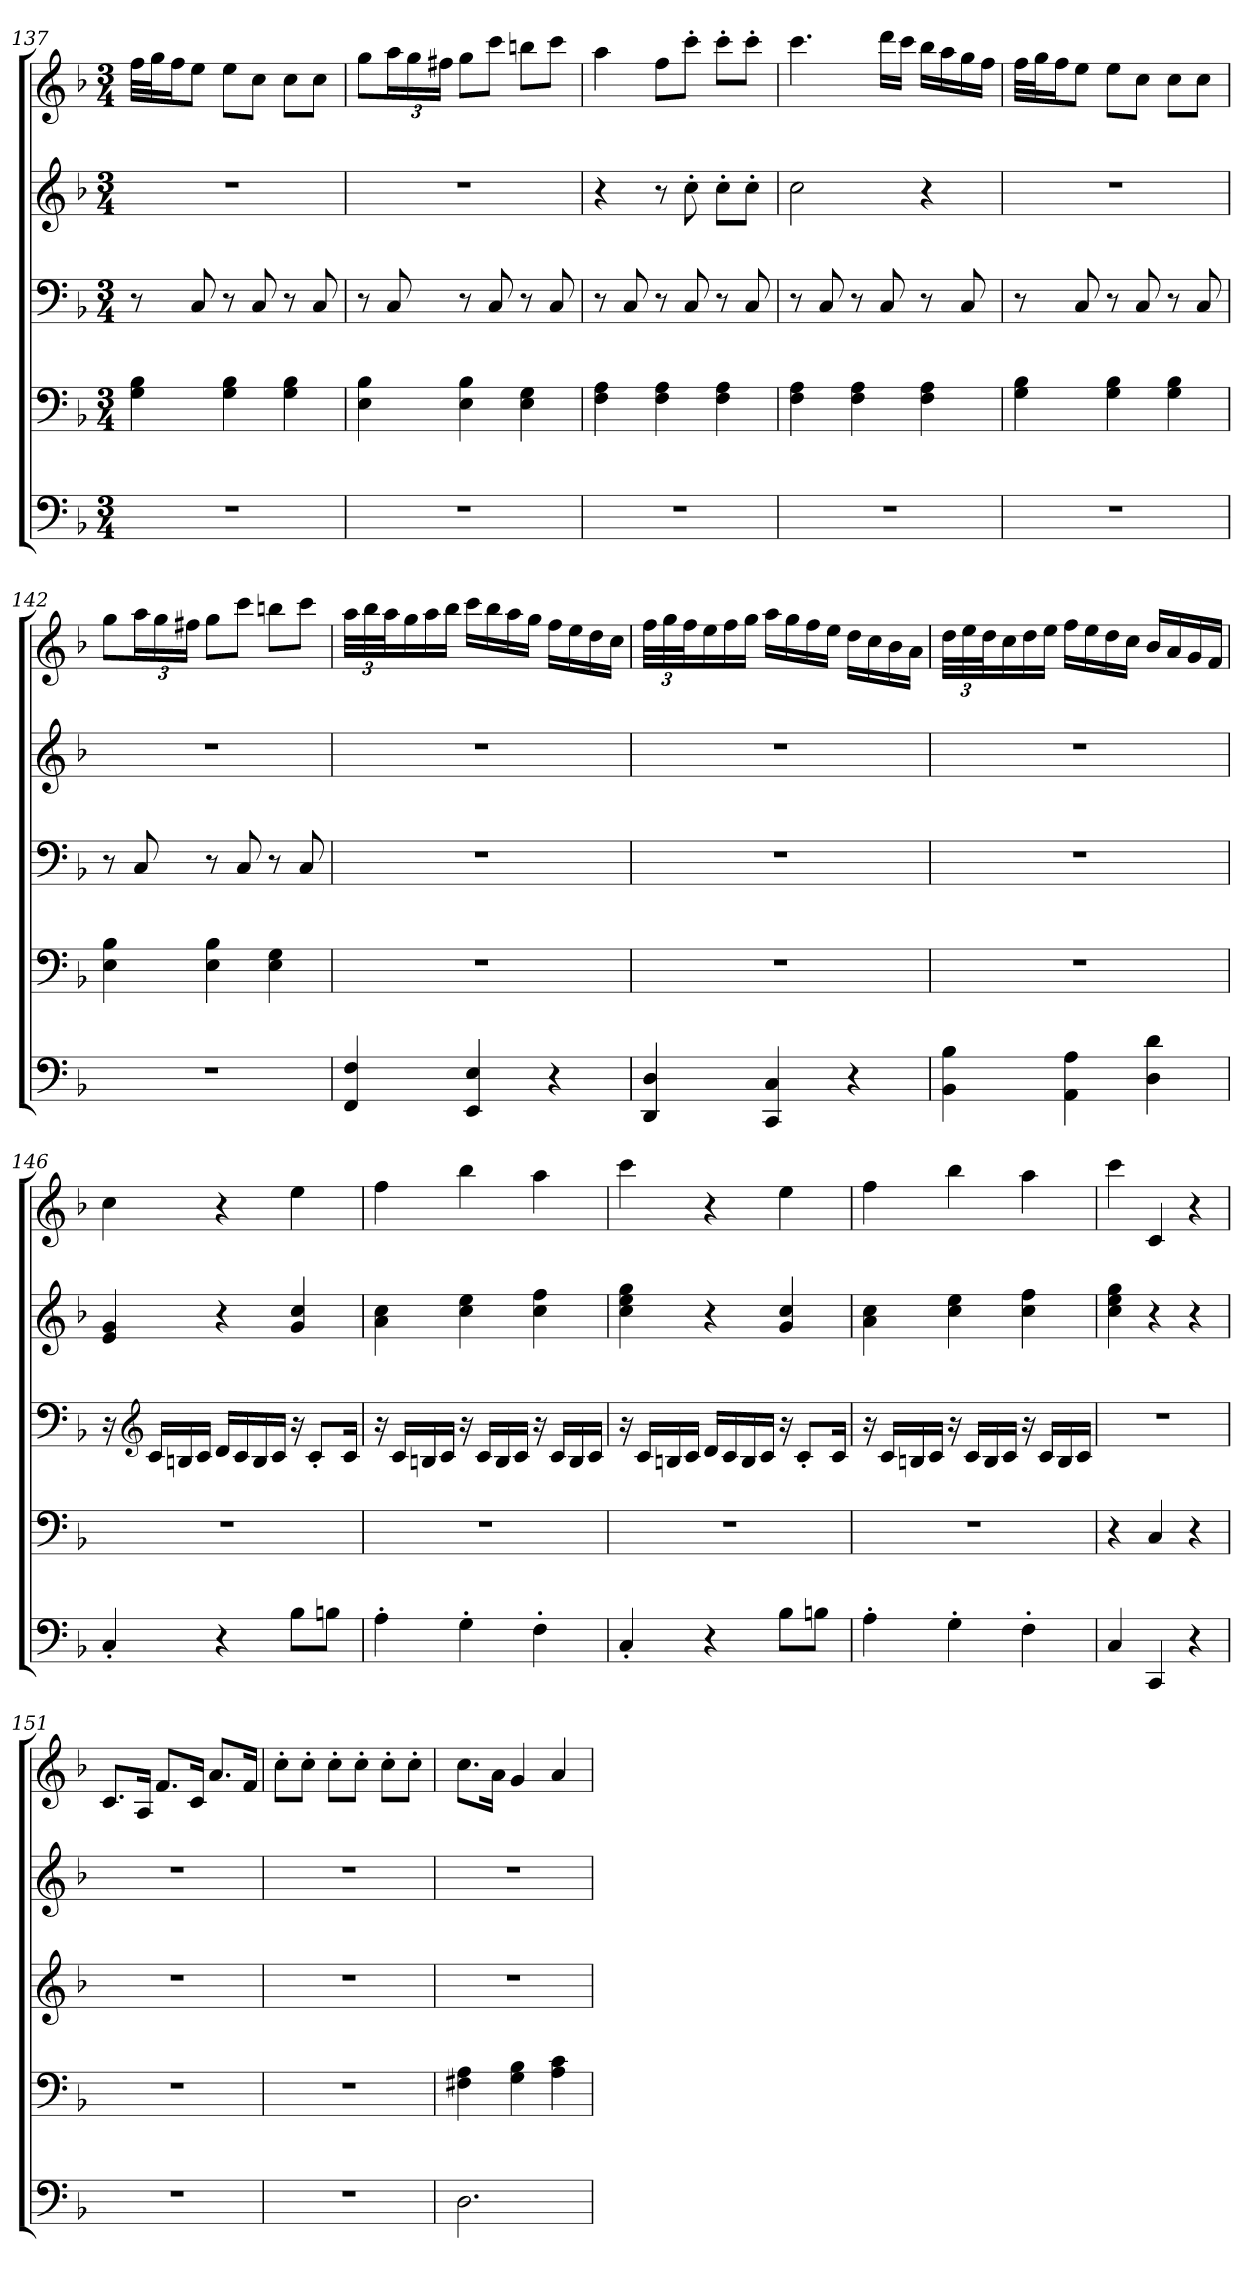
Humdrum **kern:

**kern	**kern	**kern	**kern	**kern
*part5	*part4	*part3	*part2	*part1
*staff5	*staff4	*staff3	*staff2	*staff1
*clefF4	*clefF4	*clefF4	*clefG2	*clefG2
*k[b-]	*k[b-]	*k[b-]	*k[b-]	*k[b-]
*M3/4	*M3/4	*M3/4	*M3/4	*M3/4
=137	=137	=137	=137	=137
2.r	4G\ 4B-\	8r	2.r	32ff\LLL
.	.	.	.	32gg\J
.	.	.	.	16ff\J
.	.	8C/	.	8ee\J
.	4G\ 4B-\	8r	.	8ee\L
.	.	8C/	.	8cc\J
.	4G\ 4B-\	8r	.	8cc\L
.	.	8C/	.	8cc\J
=138	=138	=138	=138	=138
2.r	4E\ 4B-\	8r	2.r	8gg\L
*	*	*	*	*Xbrackettup
.	.	8C/	.	24aa\L
.	.	.	.	24gg\
.	.	.	.	24ff#X\JJ
.	4E\ 4B-\	8r	.	8gg\L
.	.	8C/	.	8ccc\J
.	4E\ 4G\	8r	.	8bbn\L
.	.	8C/	.	8ccc\J
=139	=139	=139	=139	=139
2.r	4F\ 4A\	8r	4r	4aa\
.	.	8C/	.	.
.	4F\ 4A\	8r	8r	8ff\L
.	.	8C/	8cc'\	8ccc'\J
.	4F\ 4A\	8r	8cc'\L	8ccc'\L
.	.	8C/	8cc'\J	8ccc'\J
!!LO:PB:g=z
=140	=140	=140	=140	=140
2.r	4F\ 4A\	8r	2cc\	4.ccc\
.	.	8C/	.	.
.	4F\ 4A\	8r	.	.
.	.	8C/	.	16ddd\LL
.	.	.	.	16ccc\JJ
.	4F\ 4A\	8r	4r	16bb-\LL
.	.	.	.	16aa\
.	.	8C/	.	16gg\
.	.	.	.	16ff\JJ
=141	=141	=141	=141	=141
2.r	4G\ 4B-\	8r	2.r	32ff\LLL
.	.	.	.	32gg\J
.	.	.	.	16ff\J
.	.	8C/	.	8ee\J
.	4G\ 4B-\	8r	.	8ee\L
.	.	8C/	.	8cc\J
.	4G\ 4B-\	8r	.	8cc\L
.	.	8C/	.	8cc\J
=142	=142	=142	=142	=142
2.r	4E\ 4B-\	8r	2.r	8gg\L
.	.	8C/	.	24aa\L
.	.	.	.	24gg\
.	.	.	.	24ff#X\JJ
.	4E\ 4B-\	8r	.	8gg\L
.	.	8C/	.	8ccc\J
.	4E\ 4G\	8r	.	8bbn\L
.	.	8C/	.	8ccc\J
!!LO:LB:g=z
=143	=143	=143	=143	=143
4FF/ 4F/	2.r	2.r	2.r	48aa\LLL
.	.	.	.	48bb-\
.	.	.	.	48aa\J
.	.	.	.	16gg\
.	.	.	.	16aa\
.	.	.	.	16bb-\JJ
4EE/ 4E/	.	.	.	16ccc\LL
.	.	.	.	16bb-\
.	.	.	.	16aa\
.	.	.	.	16gg\JJ
4r	.	.	.	16ff\LL
.	.	.	.	16ee\
.	.	.	.	16dd\
.	.	.	.	16cc\JJ
=144	=144	=144	=144	=144
*	*	*	*	*MM140
4DD/ 4D/	2.r	2.r	2.r	48ff\LLL
.	.	.	.	48gg\
.	.	.	.	48ff\J
.	.	.	.	16ee\
.	.	.	.	16ff\
.	.	.	.	16gg\JJ
4CC/ 4C/	.	.	.	16aa\LL
.	.	.	.	16gg\
.	.	.	.	16ff\
.	.	.	.	16ee\JJ
4r	.	.	.	16dd\LL
.	.	.	.	16cc\
.	.	.	.	16b-\
.	.	.	.	16a\JJ
=145	=145	=145	=145	=145
*	*	*	*	*MM140
4BB-\ 4B-\	2.r	2.r	2.r	48dd\LLL
.	.	.	.	48ee\
.	.	.	.	48dd\J
.	.	.	.	16cc\
.	.	.	.	16dd\
.	.	.	.	16ee\JJ
4AA\ 4A\	.	.	.	16ff\LL
.	.	.	.	16ee\
.	.	.	.	16dd\
.	.	.	.	16cc\JJ
4D\ 4d\	.	.	.	16b-/LL
.	.	.	.	16a/
.	.	.	.	16g/
.	.	.	.	16f/JJ
!!LO:PB:g=z
=146	=146	=146	=146	=146
*	*	*	*	*MM140
4C'/	2.r	16r	4e/ 4g/	4cc\
*	*	*clefG2	*	*
.	.	16c/LL	.	.
.	.	16Bn/	.	.
.	.	16c/JJ	.	.
4r	.	16d/LL	4r	4r
.	.	16c/	.	.
.	.	16B/	.	.
.	.	16c/JJ	.	.
8B-\L	.	16r	4g/ 4cc/	4ee\
.	.	8c'/L	.	.
8Bn\J	.	.	.	.
.	.	16c/Jk	.	.
=147	=147	=147	=147	=147
4A'\	2.r	16r	4a\ 4cc\	4ff\
.	.	16c/LL	.	.
.	.	16Bn/	.	.
.	.	16c/JJ	.	.
4G'\	.	16r	4cc\ 4ee\	4bb-\
.	.	16c/LL	.	.
.	.	16B/	.	.
.	.	16c/JJ	.	.
4F'\	.	16r	4cc\ 4ff\	4aa\
.	.	16c/LL	.	.
.	.	16B/	.	.
.	.	16c/JJ	.	.
=148	=148	=148	=148	=148
*	*	*	*	*MM140
4C'/	2.r	16r	4cc\ 4ee\ 4gg\	4ccc\
.	.	16c/LL	.	.
.	.	16Bn/	.	.
.	.	16c/JJ	.	.
4r	.	16d/LL	4r	4r
.	.	16c/	.	.
.	.	16B/	.	.
.	.	16c/JJ	.	.
8B-\L	.	16r	4g/ 4cc/	4ee\
.	.	8c'/L	.	.
8Bn\J	.	.	.	.
.	.	16c/Jk	.	.
!!LO:LB:g=z
=149	=149	=149	=149	=149
4A'\	2.r	16r	4a\ 4cc\	4ff\
.	.	16c/LL	.	.
.	.	16Bn/	.	.
.	.	16c/JJ	.	.
4G'\	.	16r	4cc\ 4ee\	4bb-\
.	.	16c/LL	.	.
.	.	16B/	.	.
.	.	16c/JJ	.	.
4F'\	.	16r	4cc\ 4ff\	4aa\
.	.	16c/LL	.	.
.	.	16B/	.	.
.	.	16c/JJ	.	.
=150	=150	=150	=150	=150
4C/	4r	2.r	4cc\ 4ee\ 4gg\	4ccc\
4CC/	4C/	.	4r	4c/
*	*	*	*	*MM116
4r	4r	.	4r	4r
=151	=151	=151	=151	=151
*	*	*	*	*MM140
2.r	2.r	2.r	2.r	8.c/L
.	.	.	.	16A/Jk
.	.	.	.	8.f/L
.	.	.	.	16c/Jk
.	.	.	.	8.a/L
.	.	.	.	16f/Jk
=152	=152	=152	=152	=152
2.r	2.r	2.r	2.r	8cc'\L
.	.	.	.	8cc'\J
.	.	.	.	8cc'\L
.	.	.	.	8cc'\J
.	.	.	.	8cc'\L
.	.	.	.	8cc'\J
=153	=153	=153	=153	=153
*	*	*	*	*MM140
2.D\	4F#X\ 4A\	2.r	2.r	8.cc\L
.	.	.	.	16a\Jk
.	4G\ 4B-\	.	.	4g/
.	4A\ 4c\	.	.	4a/
=	=	=	=	=
*-	*-	*-	*-	*-
